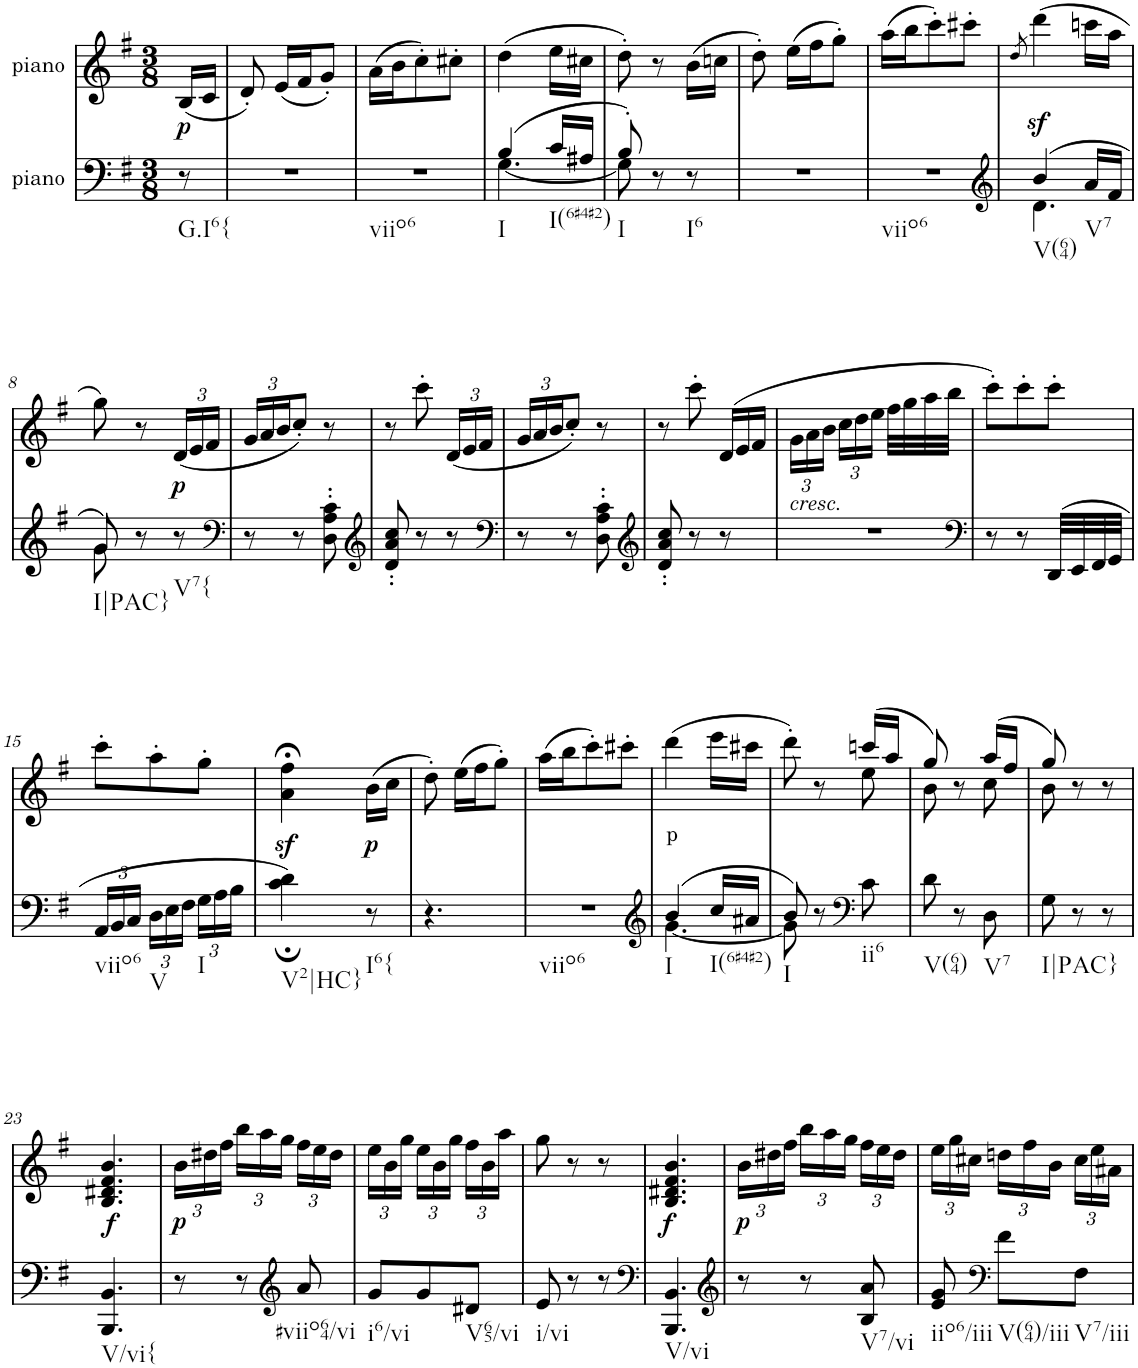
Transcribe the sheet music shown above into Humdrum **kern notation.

**kern	**dynam	**kern	**text	**dynam
*part2	*part2	*part1	*part1	*part1
*staff2	*staff2	*staff1	*staff1	*staff1
*I"piano	*	*I"piano	*	*
*I'Pno	*	*I'Pno	*	*
*clefF4	*	*clefG2	*	*
*k[f#]	*	*k[f#]	*	*
*G:	*	*G:	*	*
*M3/8	*	*M3/8	*	*
=	=	=	=	=
!LO:TX:b:t=G.I6{	!	!	!	!
!	!	!	!LO:LY:b	!LO:DY:b
8r	.	(16B/LL	p	p
.	.	16c/JJ	.	.
=1	=1	=1	=1	=1
4.r	.	8d'/)	.	.
.	.	(16e/LL	.	.
.	.	16f#/J	.	.
.	.	8g'/J)	.	.
=2	=2	=2	=2	=2
!LO:TX:b:t=viio6	!	!	!	!
4.r	.	(16a\LL	.	.
.	.	16b\J	.	.
.	.	8cc'\)	.	.
.	.	8cc#X'\J	.	.
=3	=3	=3	=3	=3
*^	*	*	*	*
!LO:TX:b:t=I	!	!	!	!	!
(4B/	[4.G\	.	(4dd\	.	.
!LO:TX:b:t=I(6#4#2)	!	!	!	!	!
16c/LL	.	.	16ee\LL	.	.
16A#X/JJ	.	.	16cc#X\JJ	.	.
=4	=4	=4	=4	=4	=4
!LO:TX:b:t=I	!	!	!	!	!
8B'/)	8G\]	.	8dd'\)	.	.
8r	4ryy	.	8r	.	.
!LO:TX:b:t=I6	!	!	!	!	!
8r	.	.	(16b\LL	.	.
.	.	.	16ccn\JJ	.	.
*v	*v	*	*	*	*
=5	=5	=5	=5	=5
4.r	.	8dd'\)	.	.
.	.	(16ee\LL	.	.
.	.	16ff#\J	.	.
.	.	8gg'\J)	.	.
=6	=6	=6	=6	=6
!LO:TX:b:t=viio6	!	!	!	!
4.r	.	(16aa\LL	.	.
.	.	16bb\J	.	.
.	.	8ccc'\)	.	.
.	.	8ccc#X'\J	.	.
=7	=7	=7	=7	=7
*clefG2	*	*	*	*
.	.	8qdd/	.	.
*^	*	*	*	*
!LO:TX:b:t=V(64)	!	!	!	!	!
(4b/	4.d\	.	(4dddz<\	.	.
!LO:TX:b:t=V7	!	!	!	!	!
16a/LL	.	.	16cccn\LL	.	.
16f#/JJ	.	.	16aa\JJ	.	.
!!LO:LB:g=z
=8	=8	=8	=8	=8	=8
!LO:TX:b:t=I|PAC}	!	!	!	!	!
8g/)	8g\	.	8gg\)	.	.
8r	4ryy	.	8r	.	.
*	*	*	*Xbrackettup	*	*
!LO:TX:b:t=V7{	!	!	!	!	!
!	!	!	!	!LO:LY:b	!LO:DY:b
8r	.	.	(24d/LL	p	p
.	.	.	24e/	.	.
.	.	.	24f#/JJ	.	.
*v	*v	*	*	*	*
=9	=9	=9	=9	=9
*clefF4	*	*	*	*
8r	.	24g/LL	.	.
.	.	24a/	.	.
.	.	24b/J	.	.
8r	.	8cc'/J)	.	.
8D\' 8A\' 8c\'	.	8r	.	.
=10	=10	=10	=10	=10
*clefG2	*	*	*	*
8d/' 8a/' 8cc/'	.	8r	.	.
8r	.	8ccc'\	.	.
8r	.	(24d/LL	.	.
.	.	24e/	.	.
.	.	24f#/JJ	.	.
=11	=11	=11	=11	=11
*clefF4	*	*	*	*
8r	.	24g/LL	.	.
.	.	24a/	.	.
.	.	24b/J	.	.
8r	.	8cc'/J)	.	.
8D\' 8A\' 8c\'	.	8r	.	.
=12	=12	=12	=12	=12
*clefG2	*	*	*	*
8d/' 8a/' 8cc/'	.	8r	.	.
8r	.	8ccc'\	.	.
8r	.	(24d/LL	.	.
.	.	24e/	.	.
.	.	24f#/JJ	.	.
=13	=13	=13	=13	=13
!	!	!LO:TX:b:i:t=cresc.	!	!
!	!	!	!LO:LY:b	!
4.r	.	24g\LL	<	.
.	.	24a\	.	.
.	.	24b\JJ	.	.
.	.	24cc\LL	.	.
.	.	24dd\	.	.
.	.	24ee\JJ	.	.
.	.	32ff#\LLL	.	.
.	.	32gg\	.	.
.	.	32aa\	.	.
.	.	32bb\JJJ	.	.
=14	=14	=14	=14	=14
*clefF4	*	*	*	*
8r	.	8ccc'\L)	.	.
8r	.	8ccc'\	.	.
(32DD/LLL	.	8ccc'\J	.	.
32EE/	.	.	.	.
32FF#/	.	.	.	.
32GG/JJJ	.	.	.	.
!!LO:LB:g=z
=15	=15	=15	=15	=15
*Xbrackettup	*	*	*	*
!LO:TX:b:t=viio6	!	!	!	!
24AA/LL	.	8ccc'\L	.	.
24BB/	.	.	.	.
24C/JJ	.	.	.	.
!LO:TX:b:t=V	!	!	!	!
24D\LL	.	8aa'\	.	.
24E\	.	.	.	.
24F#\JJ	.	.	.	.
!LO:TX:b:t=I	!	!	!	!
24G\LL	.	8gg'\J	.	.
24A\	.	.	.	.
24B\JJ	.	.	.	.
=16	=16	=16	=16	=16
!LO:TX:b:t=V2|HC}	!	!	!	!
4c\; 4d\;)	.	4a\z<;< 4ff#\z<;<	.	.
!LO:TX:b:t=I6{	!	!	!	!
!	!	!	!LO:LY:b	!LO:DY:b
8r	.	(16b\LL	p	p
.	.	16cc\JJ	.	.
=17	=17	=17	=17	=17
4.r	.	8dd'\)	.	.
.	.	(16ee\LL	.	.
.	.	16ff#\J	.	.
.	.	8gg'\J)	.	.
=18	=18	=18	=18	=18
!LO:TX:b:t=viio6	!	!	!	!
4.r	.	(16aa\LL	.	.
.	.	16bb\J	.	.
.	.	8ccc'\)	.	.
.	.	8ccc#X'\J	.	.
=19	=19	=19	=19	=19
*clefG2	*	*	*	*
*^	*	*	*	*
!LO:TX:b:t=I	!	!	!	!	!
!	!	!	!	!LO:LY:b	!
(4b/	[4.g\	.	(4ddd\	p	.
!LO:TX:b:t=I(6#4#2)	!	!	!	!	!
16cc/LL	.	.	16eee\LL	.	.
16a#X/JJ	.	.	16ccc#X\JJ	.	.
=20	=20	=20	=20	=20	=20
*	*	*	*^	*	*
!LO:TX:b:t=I	!	!	!	!	!	!
8b/)	8g\]	.	8ddd'>\)	4ryy	.	.
8r	4ryy	.	8r	.	.	.
*clefF4	*	*	*	*	*	*
!LO:TX:b:t=ii6	!	!	!	!	!	!
8c\	.	.	(16cccn/LL	8ee\	.	.
.	.	.	16aa/JJ	.	.	.
*v	*v	*	*	*	*	*
=21	=21	=21	=21	=21	=21
!LO:TX:b:t=V(64)	!	!	!	!	!
8d\	.	8gg/)	8b\	.	.
8r	.	8r	8ryy	.	.
!LO:TX:b:t=V7	!	!	!	!	!
8D\	.	(16aa/LL	8cc\	.	.
.	.	16ff#/JJ	.	.	.
=22	=22	=22	=22	=22	=22
!LO:TX:b:t=I|PAC}	!	!	!	!	!
8G\	.	8gg/)	8b\	.	.
8r	.	8r	4ryy	.	.
8r	.	8r	.	.	.
*	*	*v	*v	*	*
!!LO:LB:g=z
=23	=23	=23	=23	=23
!LO:TX:b:t=V/vi{	!	!	!	!
!	!LO:DY:a	!	!LO:LY:b	!
4.BBB/ 4.BB/	f	4.B/ 4.d#X/ 4.f#/ 4.b/	f	.
=24	=24	=24	=24	=24
!	!	!	!LO:LY:b	!LO:DY:b
8r	.	24b\LL	p	p
.	.	24dd#X\	.	.
.	.	24ff#\JJ	.	.
8r	.	24bb\LL	.	.
.	.	24aa\	.	.
.	.	24gg\JJ	.	.
*clefG2	*	*	*	*
!LO:TX:b:t=#viio64/vi	!	!	!	!
8a/	.	24ff#\LL	.	.
.	.	24ee\	.	.
.	.	24dd#\JJ	.	.
=25	=25	=25	=25	=25
!LO:TX:b:t=i6/vi	!	!	!	!
8g/L	.	24ee\LL	.	.
.	.	24b\	.	.
.	.	24gg\JJ	.	.
8g/	.	24ee\LL	.	.
.	.	24b\	.	.
.	.	24gg\JJ	.	.
!LO:TX:b:t=V65/vi	!	!	!	!
8d#X/J	.	24ff#\LL	.	.
.	.	24b\	.	.
.	.	24aa\JJ	.	.
=26	=26	=26	=26	=26
!LO:TX:b:t=i/vi	!	!	!	!
8e/	.	8gg\	.	.
8r	.	8r	.	.
8r	.	8r	.	.
=27	=27	=27	=27	=27
*clefF4	*	*	*	*
!LO:TX:b:t=V/vi	!	!	!	!
!	!	!	!LO:LY:b	!LO:DY:b
4.BBB/ 4.BB/	.	4.B/ 4.d#X/ 4.f#/ 4.b/	f	f
=28	=28	=28	=28	=28
*clefG2	*	*	*	*
!	!	!	!LO:LY:b	!LO:DY:b
8r	.	24b\LL	p	p
.	.	24dd#X\	.	.
.	.	24ff#\JJ	.	.
8r	.	24bb\LL	.	.
.	.	24aa\	.	.
.	.	24gg\JJ	.	.
!LO:TX:b:t=V7/vi	!	!	!	!
8B/ 8a/	.	24ff#\LL	.	.
.	.	24ee\	.	.
.	.	24dd#\JJ	.	.
=29	=29	=29	=29	=29
!LO:TX:b:t=iio6/iii	!	!	!	!
8e/ 8g/	.	24ee\LL	.	.
.	.	24gg\	.	.
.	.	24cc#X\JJ	.	.
*clefF4	*	*	*	*
!LO:TX:b:t=V(64)/iii	!	!	!	!
8f#\L	.	24ddn\LL	.	.
.	.	24ff#\	.	.
.	.	24b\JJ	.	.
!LO:TX:b:t=V7/iii	!	!	!	!
8F#\J	.	24cc#\LL	.	.
.	.	24ee\	.	.
.	.	24a#X\JJ	.	.
=	=	=	=	=
*-	*-	*-	*-	*-
